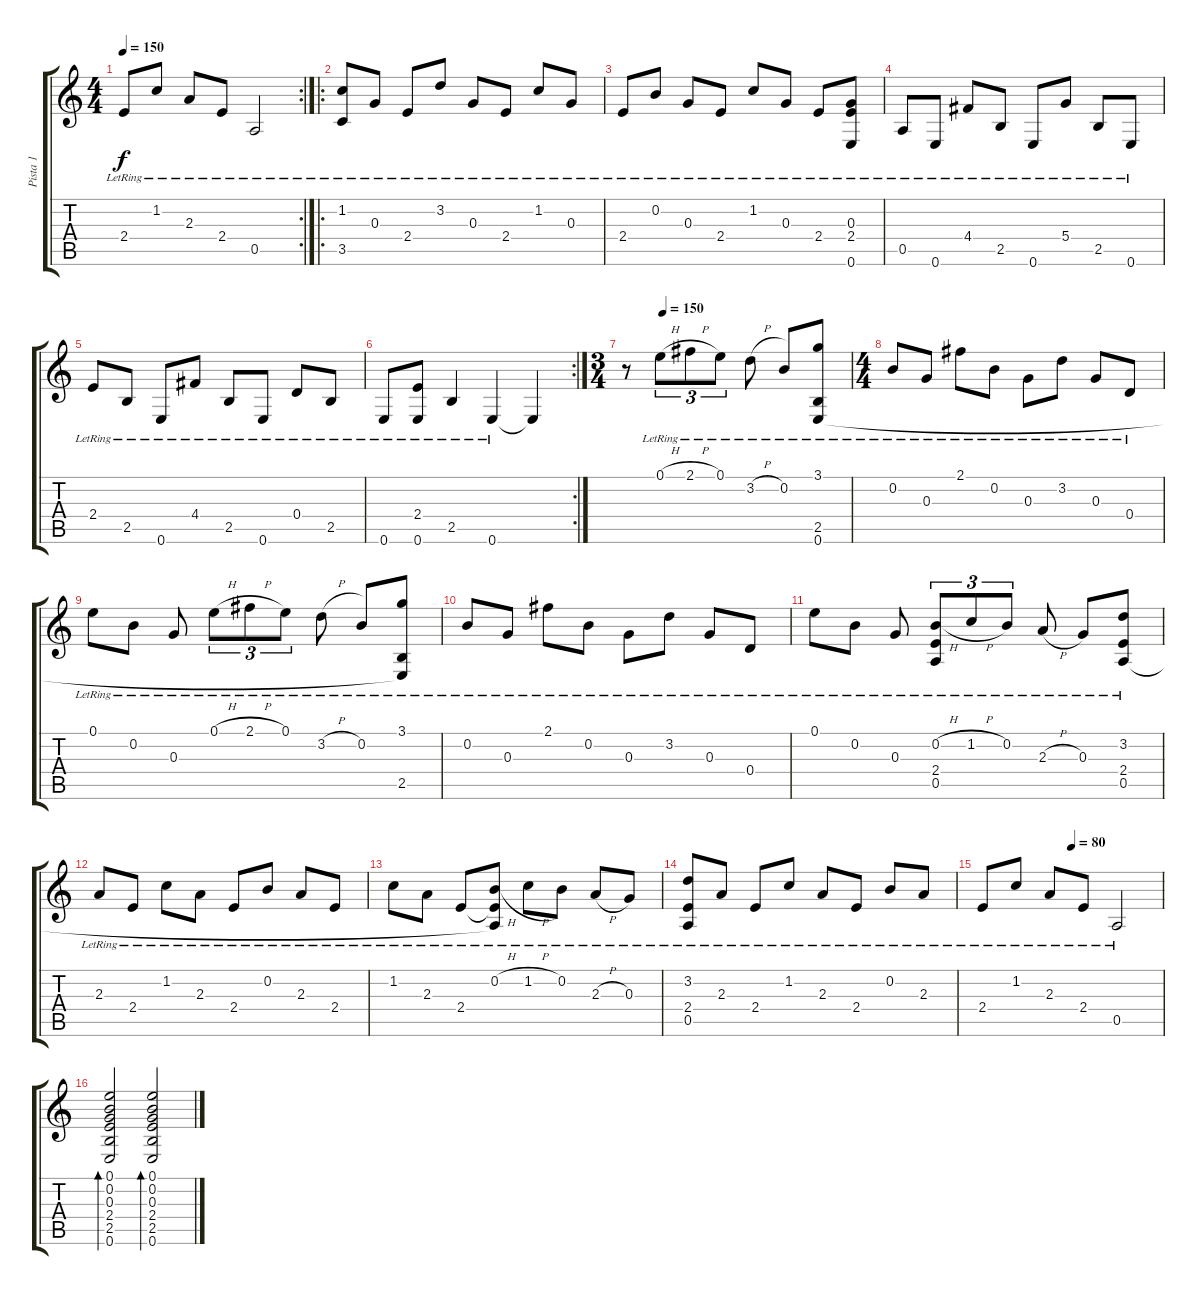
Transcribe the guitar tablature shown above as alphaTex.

\track ("Pista 1" "Pista 1") {instrument acousticguitarnylon}
\staff {score tabs}
\tuning (E4 B3 G3 D3 A2 E2) {hide}
\rc 2
\ts (4 4)
\tempo 150
\clef g2
\ks c
2.4{lr}.8{dy f} 1.2{lr}.8 2.3{lr}.8 2.4{lr}.8 0.5{lr}.2 |
\ro
(1.2{lr} 3.5{lr}).8 0.3{lr}.8 2.4{lr}.8 3.2{lr}.8 0.3{lr}.8 2.4{lr}.8 1.2{lr}.8 0.3{lr}.8 |
2.4{lr}.8 0.2{lr}.8 0.3{lr}.8 2.4{lr}.8 1.2{lr}.8 0.3{lr}.8 2.4{lr}.8 (0.3{lr} 2.4{lr} 0.6{lr}).8 |
0.5{lr}.8 0.6{lr}.8 4.4{lr}.8 2.5{lr}.8 0.6{lr}.8 5.4{lr}.8 2.5{lr}.8 0.6{lr}.8 |
2.4{lr}.8 2.5{lr}.8 0.6{lr}.8 4.4{lr}.8 2.5{lr}.8 0.6{lr}.8 0.4{lr}.8 2.5{lr}.8 |
\rc 2
0.6{lr}.8 (2.4{lr} 0.6{lr}).8 2.5{lr}.4 0.6{lr}.4 0.6{t}.4 |
\ts (3 4)
\tempo (150 0.16666666666666666)
r.8 0.1{h lr}.8{tu (3 2)} 2.1{h lr}.8{tu (3 2)} 0.1{lr}.8{tu (3 2)} 3.2{h lr}.8 0.2{lr}.8 (3.1{lr} 2.5{lr} 0.6{lr}).8 |
\ts (4 4)
0.2{lr}.8 0.3{lr}.8 2.1{lr}.8 0.2{lr}.8 0.3{lr}.8 3.2{lr}.8 0.3{lr}.8 0.4{lr}.8 |
0.1{lr}.8 0.2{lr}.8 0.3{lr}.8 0.1{h lr}.8{tu (3 2)} 2.1{h lr}.8{tu (3 2)} 0.1{lr}.8{tu (3 2)} 3.2{h lr}.8 0.2{lr}.8 (3.1{lr} 2.5{lr} 0.6{t}).8 |
0.2{lr}.8 0.3{lr}.8 2.1{lr}.8 0.2{lr}.8 0.3{lr}.8 3.2{lr}.8 0.3{lr}.8 0.4{lr}.8 |
0.1{lr}.8 0.2{lr}.8 0.3{lr}.8 (0.2{h lr} 2.4{lr} 0.5{lr}).8{tu (3 2)} 1.2{h lr}.8{tu (3 2)} 0.2{lr}.8{tu (3 2)} 2.3{h lr}.8 0.3{lr}.8 (3.2{lr} 2.4{lr} 0.5{lr}).8 |
2.3{lr}.8 2.4{lr}.8 1.2{lr}.8 2.3{lr}.8 2.4{lr}.8 0.2{lr}.8 2.3{lr}.8 2.4{lr}.8 |
1.2{lr}.8 2.3{lr}.8 2.4{lr}.8 (0.2{h lr} 2.4{t} 0.5{t}).8 1.2{h lr}.8 0.2{lr}.8 2.3{h lr}.8 0.3{lr}.8 |
(3.2{lr} 2.4{lr} 0.5{lr}).8 2.3{lr}.8 2.4{lr}.8 1.2{lr}.8 2.3{lr}.8 2.4{lr}.8 0.2{lr}.8 2.3{lr}.8 |
\tempo (80 0.5)
2.4{lr}.8 1.2{lr}.8 2.3{lr}.8 2.4{lr}.8 0.5{lr}.2 |
(0.1 0.2 0.3 2.4 2.5 0.6).2{bd 480} (0.1 0.2 0.3 2.4 2.5 0.6).2{bd 240}
